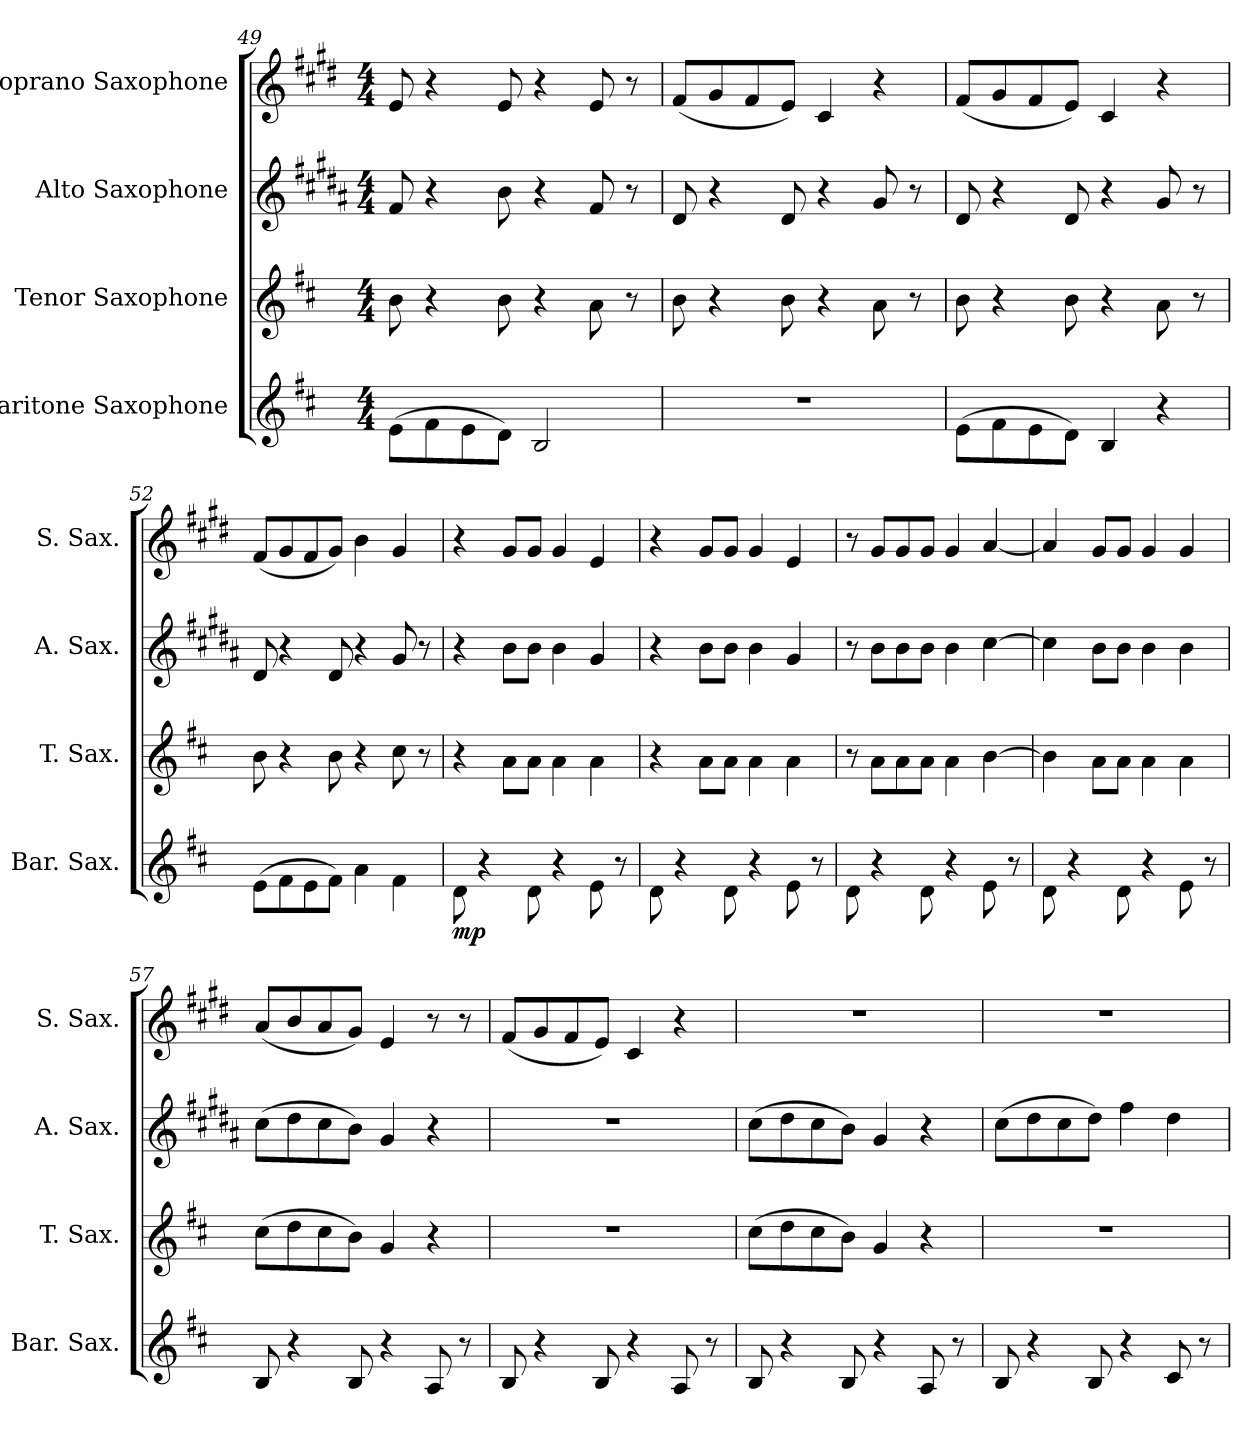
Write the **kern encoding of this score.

**kern	**dynam	**kern	**kern	**kern
*part4	*part4	*part3	*part2	*part1
*staff4	*staff4	*staff3	*staff2	*staff1
*I"Baritone Saxophone	*	*I"Tenor Saxophone	*I"Alto Saxophone	*I"Soprano Saxophone
*I'Bar. Sax.	*	*I'T. Sax.	*I'A. Sax.	*I'S. Sax.
!!LO:PB:g=z
*clefG2	*	*clefG2	*clefG2	*clefG2
*ITrd12c21	*	*ITrd8c14	*ITrd5c9	*ITrd1c2
*k[f#c#]	*	*k[f#c#]	*k[f#c#]	*k[f#c#]
*M4/4	*	*M4/4	*M4/4	*M4/4
=49	=49	=49	=49	=49
(8E\L	.	8B\	8A/	8d/
8F#\	.	4r	4r	4r
8E\	.	.	.	.
8D\J)	.	8B\	8d\	8d/
2BB/	.	4r	4r	4r
.	.	8A\	8A/	8d/
.	.	8r	8r	8r
=50	=50	=50	=50	=50
1r	.	8B\	8F#/	(8e/L
.	.	4r	4r	8f#/
.	.	.	.	8e/
.	.	8B\	8F#/	8d/J)
.	.	4r	4r	4B/
.	.	8A\	8B/	4r
.	.	8r	8r	.
=51	=51	=51	=51	=51
(8E\L	.	8B\	8F#/	(8e/L
8F#\	.	4r	4r	8f#/
8E\	.	.	.	8e/
8D\J)	.	8B\	8F#/	8d/J)
4BB/	.	4r	4r	4B/
4r	.	8A\	8B/	4r
.	.	8r	8r	.
=52	=52	=52	=52	=52
(8E\L	.	8B\	8F#/	(8e/L
8F#\	.	4r	4r	8f#/
8E\	.	.	.	8e/
8F#\J)	.	8B\	8F#/	8f#/J)
4A\	.	4r	4r	4a\
4F#\	.	8c#\	8B/	4f#/
.	.	8r	8r	.
!!LO:LB:g=z
=53	=53	=53	=53	=53
!	!LO:DY:b	!	!	!
8D\	mp	4r	4r	4r
4r	.	.	.	.
.	.	8A\L	8d\L	8f#/L
8D\	.	8A\J	8d\J	8f#/J
4r	.	4A\	4d\	4f#/
8E\	.	4A\	4B/	4d/
8r	.	.	.	.
=54	=54	=54	=54	=54
8D\	.	4r	4r	4r
4r	.	.	.	.
.	.	8A\L	8d\L	8f#/L
8D\	.	8A\J	8d\J	8f#/J
4r	.	4A\	4d\	4f#/
8E\	.	4A\	4B/	4d/
8r	.	.	.	.
=55	=55	=55	=55	=55
8D\	.	8r	8r	8r
4r	.	8A\L	8d\L	8f#/L
.	.	8A\	8d\	8f#/
8D\	.	8A\J	8d\J	8f#/J
4r	.	4A\	4d\	4f#/
8E\	.	[4B\	[4e\	[4g/
8r	.	.	.	.
=56	=56	=56	=56	=56
8D\	.	4B\]	4e\]	4g/]
4r	.	.	.	.
.	.	8A\L	8d\L	8f#/L
8D\	.	8A\J	8d\J	8f#/J
4r	.	4A\	4d\	4f#/
8E\	.	4A\	4d\	4f#/
8r	.	.	.	.
=57	=57	=57	=57	=57
8BB/	.	(8c#\L	(8e\L	(8g/L
4r	.	8d\	8f#\	8a/
.	.	8c#\	8e\	8g/
8BB/	.	8B\J)	8d\J)	8f#/J)
4r	.	4G/	4B/	4d/
8AA/	.	4r	4r	8r
8r	.	.	.	8r
!!LO:LB:g=z
=58	=58	=58	=58	=58
8BB/	.	1r	1r	(8e/L
4r	.	.	.	8f#/
.	.	.	.	8e/
8BB/	.	.	.	8d/J)
4r	.	.	.	4B/
8AA/	.	.	.	4r
8r	.	.	.	.
=59	=59	=59	=59	=59
8BB/	.	(8c#\L	(8e\L	1r
4r	.	8d\	8f#\	.
.	.	8c#\	8e\	.
8BB/	.	8B\J)	8d\J)	.
4r	.	4G/	4B/	.
8AA/	.	4r	4r	.
8r	.	.	.	.
=60	=60	=60	=60	=60
8BB/	.	1r	(8e\L	1r
4r	.	.	8f#\	.
.	.	.	8e\	.
8BB/	.	.	8f#\J)	.
4r	.	.	4a\	.
8C#/	.	.	4f#\	.
8r	.	.	.	.
=	=	=	=	=
*-	*-	*-	*-	*-
